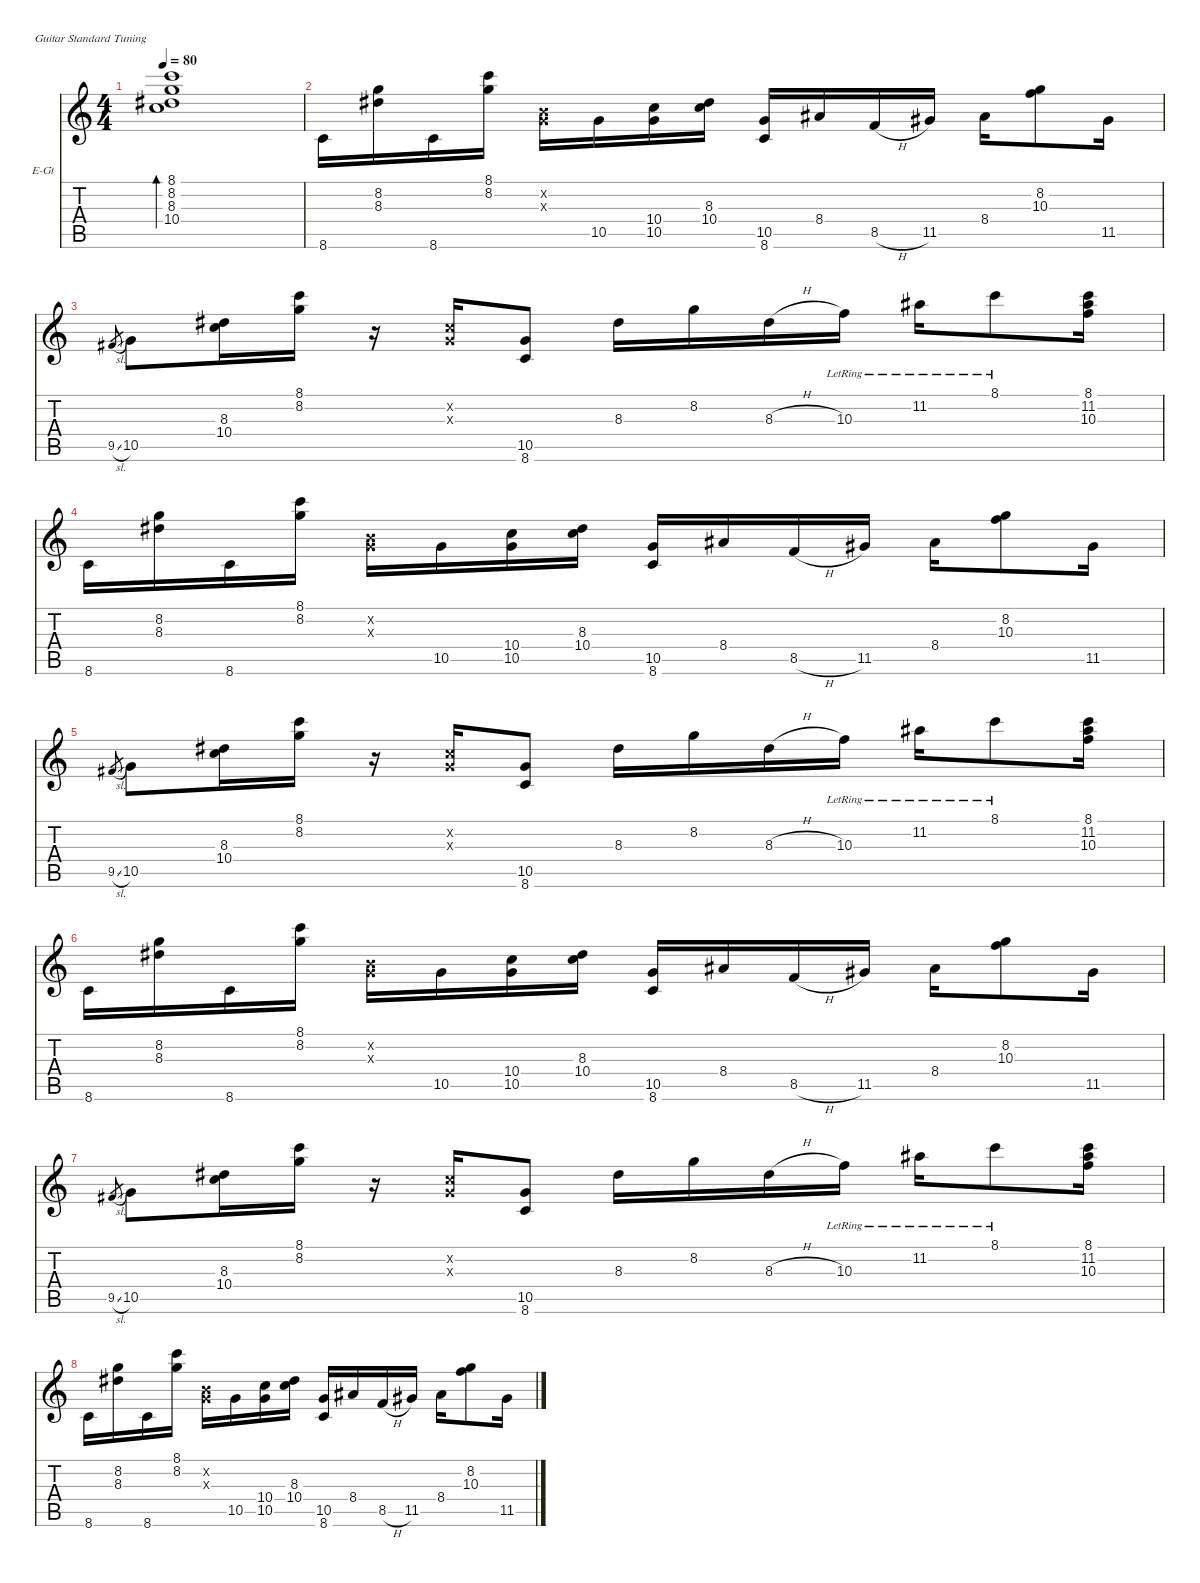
\hideDynamics
\bracketExtendMode nobrackets
\firstSystemTrackNameOrientation horizontal
\otherSystemsTrackNameOrientation horizontal
\track ("Clean" "E-Gt") {instrument electricguitarjazz}
\staff {score tabs}
\tuning (E4 B3 G3 D3 A2 E2)
\ts (4 4)
\tempo 80
\clef g2
\ks c
(8.1 8.2 8.3{acc #} 10.4).1{bd 120 dy f} |
8.6.16{instrument electricguitarjazz instrument electricguitarjazz} (8.2 8.3{acc #}).16 8.6.16 (8.1 8.2).16 (0.2{x} 0.3{x}).16 10.5.16 (10.4 10.5).16 (8.3{acc #} 10.4).16 (10.5 8.6).16 8.4{acc #}.16 8.5{h}.16 11.5{acc #}.16 8.4{acc #}.16 (8.2 10.3).8 11.5{acc #}.16 |
9.5{sl acc #}.8{gr dy mf} 10.5.8{dy f} (8.3{acc #} 10.4).16 (8.1 8.2).16 r.16 (1.2{x} 0.3{x}).16 (10.5 8.6).8 8.3{acc #}.16 8.2.16 8.3{h acc #}.16 10.3{lr}.16 11.2{lr acc #}.16 8.1{lr}.8 (8.1 11.2{acc #} 10.3).16 |
8.6.16{instrument electricguitarjazz instrument electricguitarjazz} (8.2 8.3{acc #}).16 8.6.16 (8.1 8.2).16 (0.2{x} 0.3{x}).16 10.5.16 (10.4 10.5).16 (8.3{acc #} 10.4).16 (10.5 8.6).16 8.4{acc #}.16 8.5{h}.16 11.5{acc #}.16 8.4{acc #}.16 (8.2 10.3).8 11.5{acc #}.16 |
9.5{sl acc #}.8{gr dy mf} 10.5.8{dy f} (8.3{acc #} 10.4).16 (8.1 8.2).16 r.16 (1.2{x} 0.3{x}).16 (10.5 8.6).8 8.3{acc #}.16 8.2.16 8.3{h acc #}.16 10.3{lr}.16 11.2{lr acc #}.16 8.1{lr}.8 (8.1 11.2{acc #} 10.3).16 |
8.6.16{instrument electricguitarjazz instrument electricguitarjazz} (8.2 8.3{acc #}).16 8.6.16 (8.1 8.2).16 (0.2{x} 0.3{x}).16 10.5.16 (10.4 10.5).16 (8.3{acc #} 10.4).16 (10.5 8.6).16 8.4{acc #}.16 8.5{h}.16 11.5{acc #}.16 8.4{acc #}.16 (8.2 10.3).8 11.5{acc #}.16 |
9.5{sl acc #}.8{gr dy mf} 10.5.8{dy f} (8.3{acc #} 10.4).16 (8.1 8.2).16 r.16 (1.2{x} 0.3{x}).16 (10.5 8.6).8 8.3{acc #}.16 8.2.16 8.3{h acc #}.16 10.3{lr}.16 11.2{lr acc #}.16 8.1{lr}.8 (8.1 11.2{acc #} 10.3).16 |
8.6.16{instrument electricguitarjazz instrument electricguitarjazz} (8.2 8.3{acc #}).16 8.6.16 (8.1 8.2).16 (0.2{x} 0.3{x}).16 10.5.16 (10.4 10.5).16 (8.3{acc #} 10.4).16 (10.5 8.6).16 8.4{acc #}.16 8.5{h}.16 11.5{acc #}.16 8.4{acc #}.16 (8.2 10.3).8 11.5{acc #}.16
